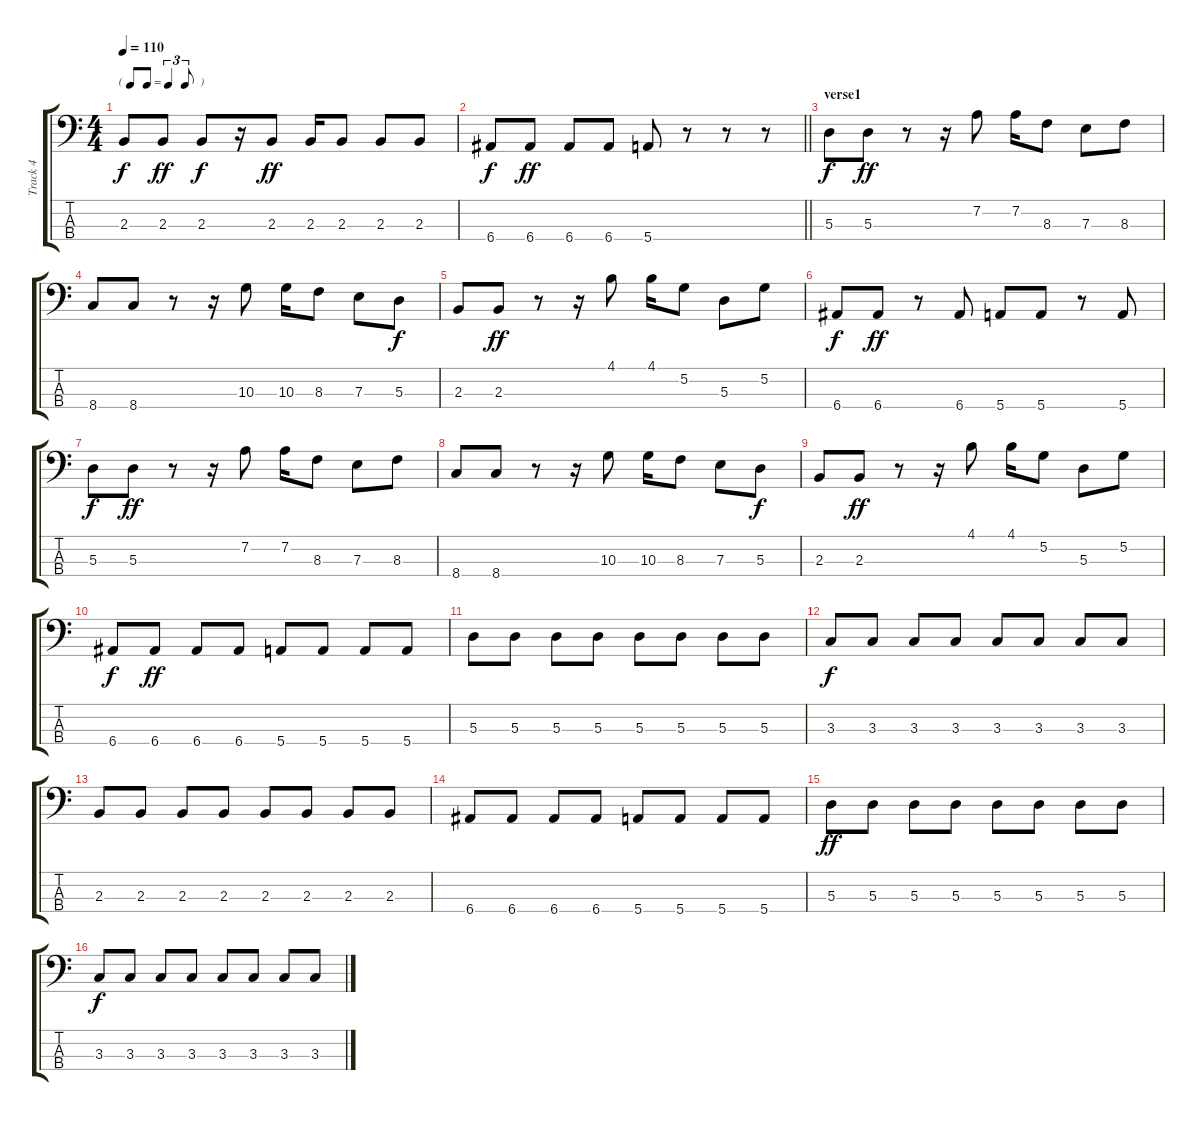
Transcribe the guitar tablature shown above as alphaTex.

\track ("Track 4" "Track 4") {instrument electricbassfinger}
\staff {score tabs}
\tuning (G2 D2 A1 E1) {hide}
\ts (4 4)
\tf triplet8th
\tempo 110
\clef f4
\ks c
2.3.8{dy f} 2.3.8{dy ff} 2.3.8{dy f} r.16 2.3.8{dy ff} 2.3.16 2.3.8 2.3.8 2.3.8 |
\barLineRight lightlight
6.4.8{dy f} 6.4.8{dy ff} 6.4.8 6.4.8 5.4.8 r.8 r.8 r.8 |
\section ("" "verse1")
5.3.8{dy f} 5.3.8{dy ff} r.8 r.16 7.2.8 7.2.16 8.3.8 7.3.8 8.3.8 |
8.4.8 8.4.8 r.8 r.16 10.3.8 10.3.16 8.3.8 7.3.8 5.3.8{dy f} |
2.3.8 2.3.8{dy ff} r.8 r.16 4.1.8 4.1.16 5.2.8 5.3.8 5.2.8 |
6.4.8{dy f} 6.4.8{dy ff} r.8 6.4.8 5.4.8 5.4.8 r.8 5.4.8 |
5.3.8{dy f} 5.3.8{dy ff} r.8 r.16 7.2.8 7.2.16 8.3.8 7.3.8 8.3.8 |
8.4.8 8.4.8 r.8 r.16 10.3.8 10.3.16 8.3.8 7.3.8 5.3.8{dy f} |
2.3.8 2.3.8{dy ff} r.8 r.16 4.1.8 4.1.16 5.2.8 5.3.8 5.2.8 |
6.4.8{dy f} 6.4.8{dy ff} 6.4.8 6.4.8 5.4.8 5.4.8 5.4.8 5.4.8 |
5.3.8 5.3.8 5.3.8 5.3.8 5.3.8 5.3.8 5.3.8 5.3.8 |
3.3.8{dy f} 3.3.8 3.3.8 3.3.8 3.3.8 3.3.8 3.3.8 3.3.8 |
2.3.8 2.3.8 2.3.8 2.3.8 2.3.8 2.3.8 2.3.8 2.3.8 |
6.4.8 6.4.8 6.4.8 6.4.8 5.4.8 5.4.8 5.4.8 5.4.8 |
5.3.8{dy ff} 5.3.8 5.3.8 5.3.8 5.3.8 5.3.8 5.3.8 5.3.8 |
3.3.8{dy f} 3.3.8 3.3.8 3.3.8 3.3.8 3.3.8 3.3.8 3.3.8
